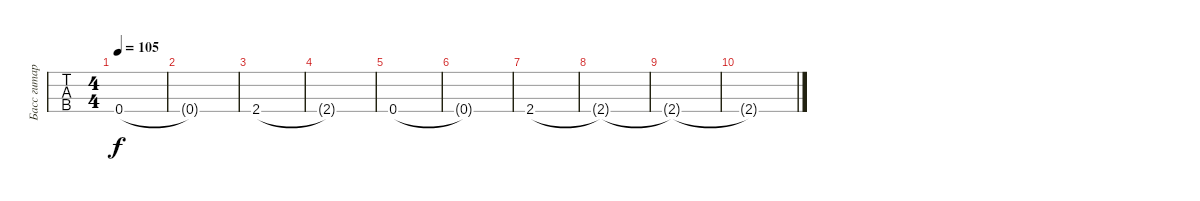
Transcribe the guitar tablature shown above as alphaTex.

\track ("Басс гитара" "Басс гитар") {instrument electricbassfinger}
\staff {tabs}
\tuning (G2 D2 A1 D1) {hide}
\ts (4 4)
\tempo 105
\clef f4
\ks c
0.4.1{dy f} |
0.4{t}.1 |
2.4.1 |
2.4{t}.1 |
0.4.1 |
0.4{t}.1 |
2.4.1 |
2.4{t}.1 |
2.4{t}.1 |
2.4{t}.1
